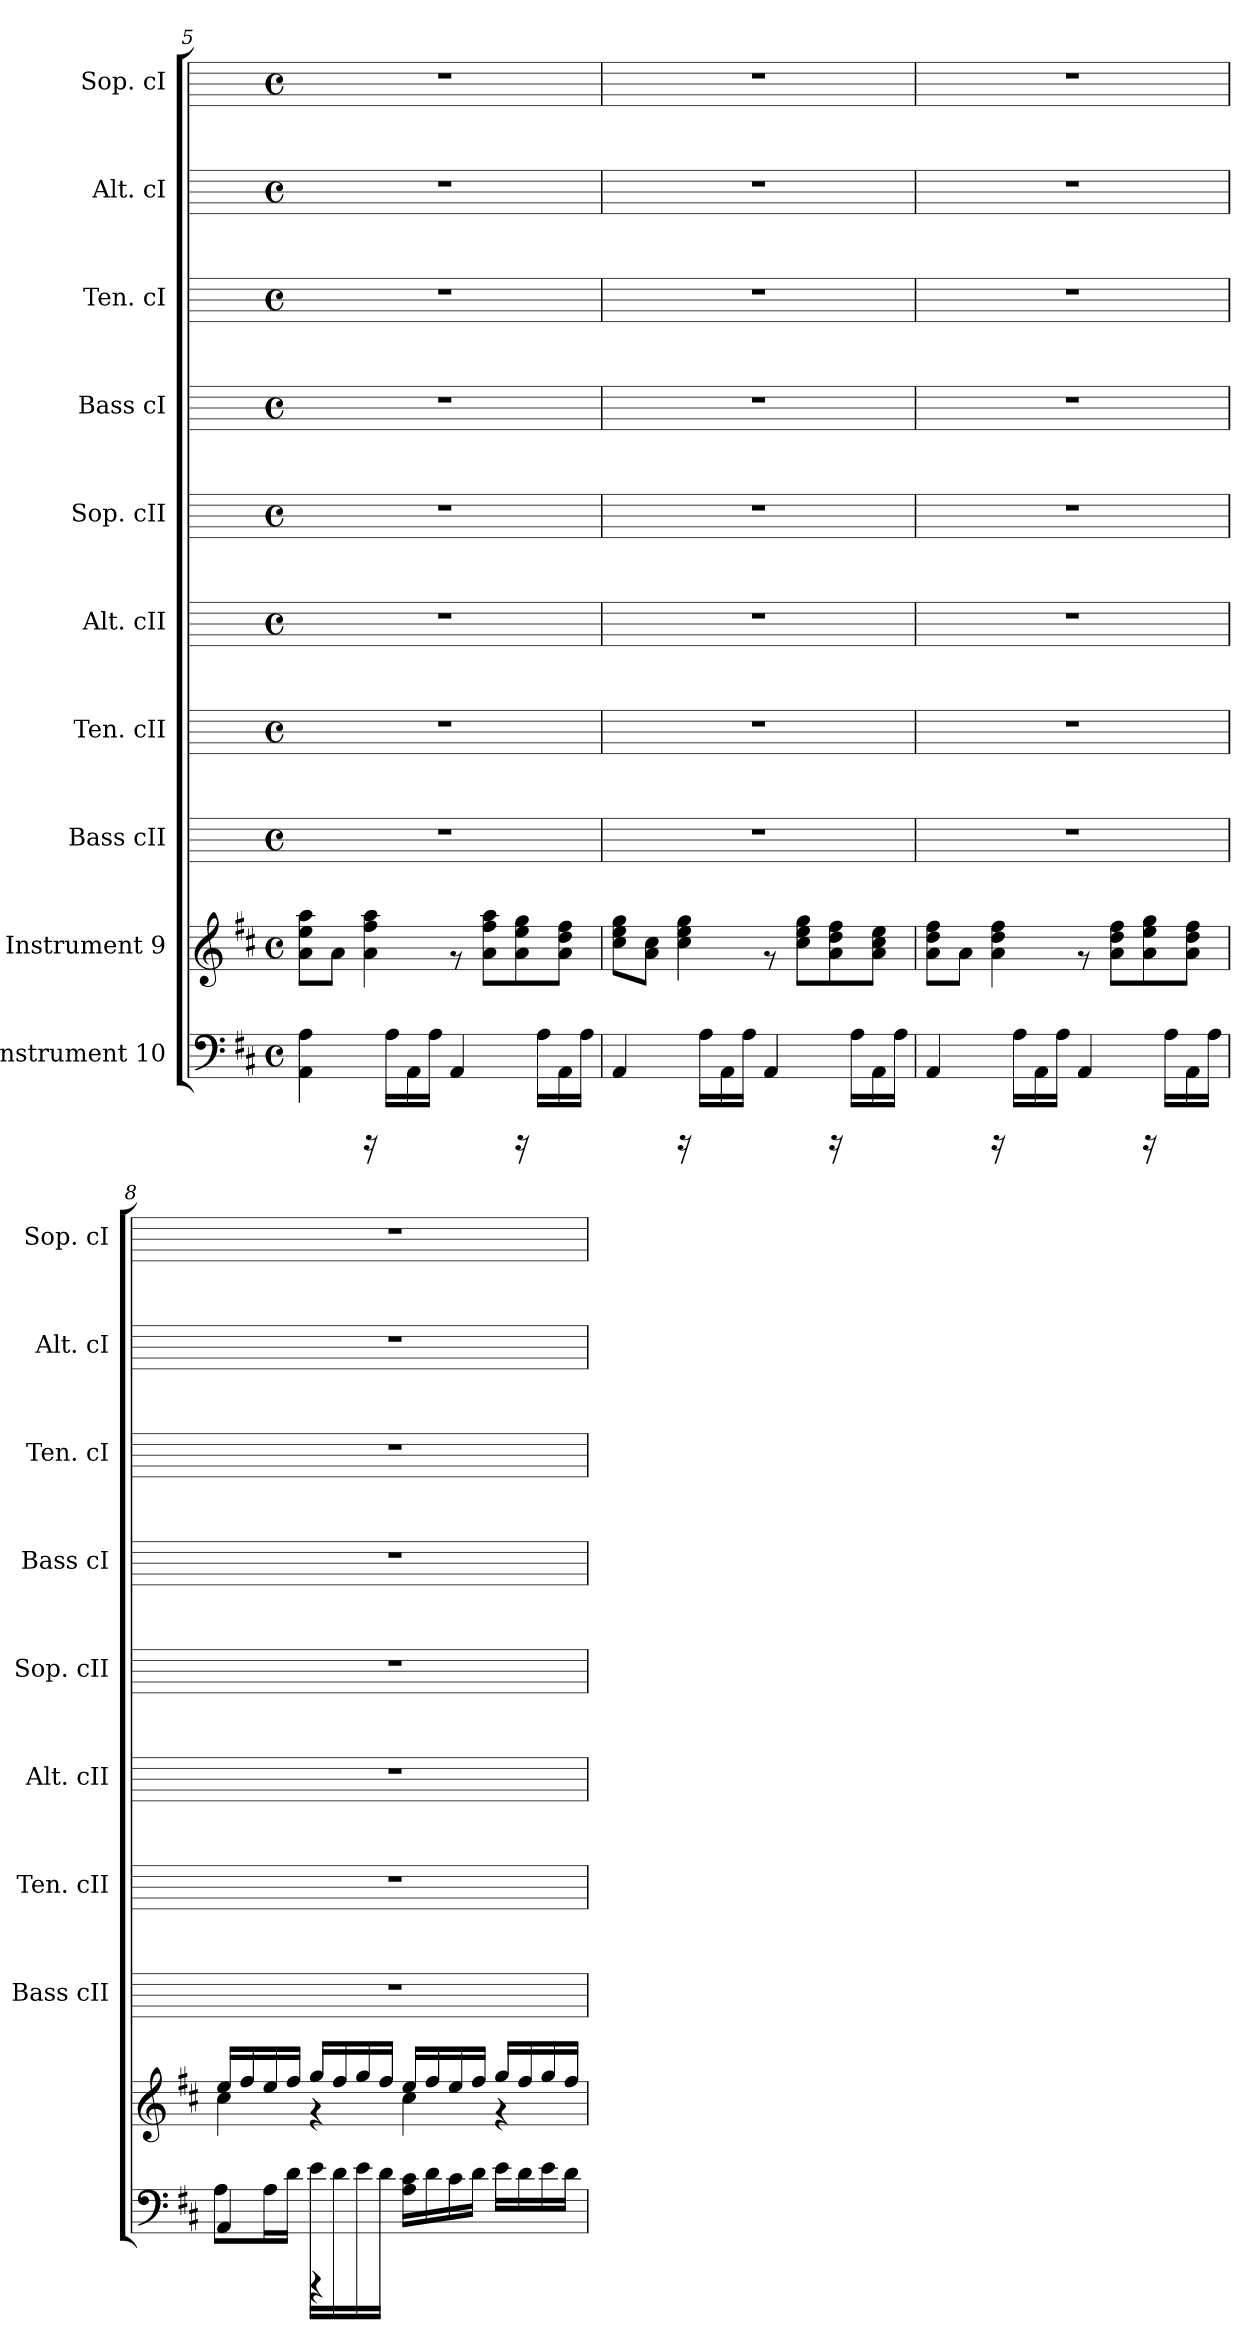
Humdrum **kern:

**kern	**kern	**kern	**kern	**kern	**kern	**kern	**kern	**kern	**kern
*part10	*part9	*part8	*part7	*part6	*part5	*part4	*part3	*part2	*part1
*staff10	*staff9	*staff8	*staff7	*staff6	*staff5	*staff4	*staff3	*staff2	*staff1
*I"Instrument 10	*I"Instrument 9	*I"Bass cII	*I"Ten. cII	*I"Alt. cII	*I"Sop. cII	*I"Bass cI	*I"Ten. cI	*I"Alt. cI	*I"Sop. cI
*	*	*I'Bass cII	*I'Ten. cII	*I'Alt. cII	*I'Sop. cII	*I'Bass cI	*I'Ten. cI	*I'Alt. cI	*I'Sop. cI
*clefF4	*clefG2	*	*	*	*	*	*	*	*
*k[f#c#]	*k[f#c#]	*k[]	*k[]	*k[]	*k[]	*k[]	*k[]	*k[]	*k[]
*D:	*D:	*C:	*C:	*C:	*C:	*C:	*C:	*C:	*C:
*M4/4	*M4/4	*M4/4	*M4/4	*M4/4	*M4/4	*M4/4	*M4/4	*M4/4	*M4/4
*met(c)	*met(c)	*met(c)	*met(c)	*met(c)	*met(c)	*met(c)	*met(c)	*met(c)	*met(c)
=5	=5	=5	=5	=5	=5	=5	=5	=5	=5
4A\ 4AA\	8aa\ 8ee\ 8a\L	1r	1r	1r	1r	1r	1r	1r	1r
.	8a\J	.	.	.	.	.	.	.	.
16rBBBB	4aa\ 4ff#\ 4a\	.	.	.	.	.	.	.	.
16A\L	.	.	.	.	.	.	.	.	.
16AA\	.	.	.	.	.	.	.	.	.
16A\J	.	.	.	.	.	.	.	.	.
4AA/	8rf	.	.	.	.	.	.	.	.
.	8aa\ 8ff#\ 8a\L	.	.	.	.	.	.	.	.
16rBBBB	8gg\ 8ee\ 8a\	.	.	.	.	.	.	.	.
16A\L	.	.	.	.	.	.	.	.	.
16AA\	8ff#\ 8dd\ 8a\J	.	.	.	.	.	.	.	.
16A\J	.	.	.	.	.	.	.	.	.
!!LO:LB:g=z
=6	=6	=6	=6	=6	=6	=6	=6	=6	=6
4AA/	8gg\ 8ee\ 8cc#\L	1r	1r	1r	1r	1r	1r	1r	1r
.	8a\ 8cc#\J	.	.	.	.	.	.	.	.
16rBBBB	4gg\ 4ee\ 4cc#\	.	.	.	.	.	.	.	.
16A\L	.	.	.	.	.	.	.	.	.
16AA\	.	.	.	.	.	.	.	.	.
16A\J	.	.	.	.	.	.	.	.	.
4AA/	8rf	.	.	.	.	.	.	.	.
.	8gg\ 8ee\ 8cc#\L	.	.	.	.	.	.	.	.
16rBBBB	8ff#\ 8dd\ 8a\	.	.	.	.	.	.	.	.
16A\L	.	.	.	.	.	.	.	.	.
16AA\	8ee\ 8cc#\ 8a\J	.	.	.	.	.	.	.	.
16A\J	.	.	.	.	.	.	.	.	.
=7	=7	=7	=7	=7	=7	=7	=7	=7	=7
4AA/	8ff#\ 8dd\ 8a\L	1r	1r	1r	1r	1r	1r	1r	1r
.	8a\J	.	.	.	.	.	.	.	.
16rBBBB	4ff#\ 4dd\ 4a\	.	.	.	.	.	.	.	.
16A\L	.	.	.	.	.	.	.	.	.
16AA\	.	.	.	.	.	.	.	.	.
16A\J	.	.	.	.	.	.	.	.	.
4AA/	8rf	.	.	.	.	.	.	.	.
.	8ff#\ 8dd\ 8a\L	.	.	.	.	.	.	.	.
16rBBBB	8gg\ 8ee\ 8a\	.	.	.	.	.	.	.	.
16A\L	.	.	.	.	.	.	.	.	.
16AA\	8ff#\ 8dd\ 8a\J	.	.	.	.	.	.	.	.
16A\J	.	.	.	.	.	.	.	.	.
=8	=8	=8	=8	=8	=8	=8	=8	=8	=8
*^	*^	*	*	*	*	*	*	*	*
4AA/	8A\L	16ee/L	4cc#\	1r	1r	1r	1r	1r	1r	1r	1r
.	.	16ff#/	.	.	.	.	.	.	.	.	.
.	16A\	16ee/	.	.	.	.	.	.	.	.	.
.	16d\J	16ff#/J	.	.	.	.	.	.	.	.	.
4rCCC	16e\L	16gg/L	4rf	.	.	.	.	.	.	.	.
.	16d\	16ff#/	.	.	.	.	.	.	.	.	.
.	16e\	16gg/	.	.	.	.	.	.	.	.	.
.	16d\J	16ff#/J	.	.	.	.	.	.	.	.	.
2ryy	16c#\ 16A\L	16ee/L	4cc#\	.	.	.	.	.	.	.	.
.	16d\	16ff#/	.	.	.	.	.	.	.	.	.
.	16c#\	16ee/	.	.	.	.	.	.	.	.	.
.	16d\J	16ff#/J	.	.	.	.	.	.	.	.	.
.	16e\L	16gg/L	4rf	.	.	.	.	.	.	.	.
.	16d\	16ff#/	.	.	.	.	.	.	.	.	.
.	16e\	16gg/	.	.	.	.	.	.	.	.	.
.	16d\J	16ff#/J	.	.	.	.	.	.	.	.	.
*v	*v	*	*	*	*	*	*	*	*	*	*
*	*v	*v	*	*	*	*	*	*	*	*
=	=	=	=	=	=	=	=	=	=
*-	*-	*-	*-	*-	*-	*-	*-	*-	*-
